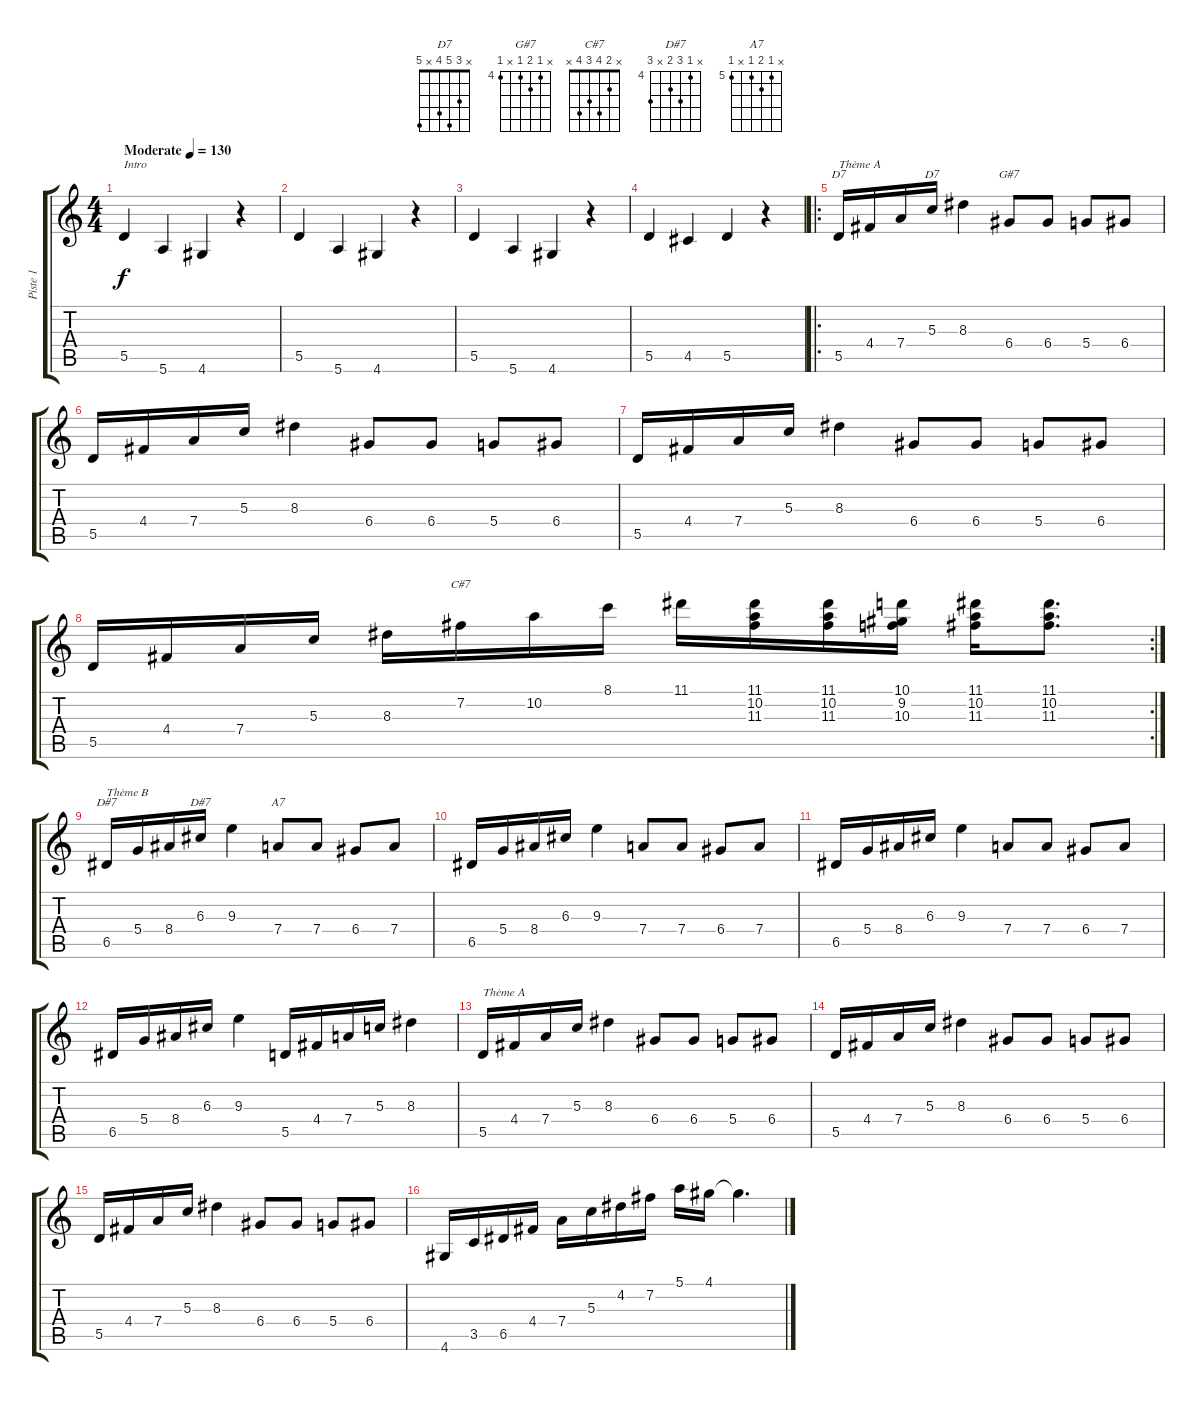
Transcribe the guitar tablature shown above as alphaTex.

\track ("Piste 1" "Piste 1") {instrument acousticguitarsteel}
\staff {score tabs}
\tuning (E4 B3 G3 D3 A2 E2) {hide}
\chord ("D7" x 3 5 4 5 x)
\chord ("D7" x 3 5 4 x 5)
\chord ("G#7" x 4 5 4 x 4) {firstfret 4}
\chord ("C#7" x 2 4 3 4 x)
\chord ("D#7" x 4 6 5 6 x) {firstfret 4}
\chord ("D#7" x 4 6 5 x 6) {firstfret 4}
\chord ("A7" x 5 6 5 x 5) {firstfret 5}
\ts (4 4)
\tempo (130 "Moderate")
\clef g2
\ks c
5.5.4{txt "Intro" dy f instrument acousticguitarsteel} 5.6.4 4.6.4 r.4 |
5.5.4 5.6.4 4.6.4 r.4 |
5.5.4 5.6.4 4.6.4 r.4 |
5.5.4 4.5.4 5.5.4 r.4 |
\ro
5.5.16{ch "D7" txt "Thème A"} 4.4.16 7.4.16 5.3.16{ch "D7"} 8.3.4 6.4.8{ch "G#7"} 6.4.8 5.4.8 6.4.8 |
5.5.16 4.4.16 7.4.16 5.3.16 8.3.4 6.4.8 6.4.8 5.4.8 6.4.8 |
5.5.16 4.4.16 7.4.16 5.3.16 8.3.4 6.4.8 6.4.8 5.4.8 6.4.8 |
\rc 2
5.5.16 4.4.16 7.4.16 5.3.16 8.3.16 7.2.16{ch "C#7"} 10.2.16 8.1.16 11.1.16 (11.1 10.2 11.3).16 (11.1 10.2 11.3).16 (10.1 9.2 10.3).16 (11.1 10.2 11.3).16 (11.1 10.2 11.3).8{d} |
6.5.16{ch "D#7" txt "Thème B"} 5.4.16 8.4.16 6.3.16{ch "D#7"} 9.3.4 7.4.8{ch "A7"} 7.4.8 6.4.8 7.4.8 |
6.5.16 5.4.16 8.4.16 6.3.16 9.3.4 7.4.8 7.4.8 6.4.8 7.4.8 |
6.5.16 5.4.16 8.4.16 6.3.16 9.3.4 7.4.8 7.4.8 6.4.8 7.4.8 |
6.5.16 5.4.16 8.4.16 6.3.16 9.3.4 5.5.16 4.4.16 7.4.16 5.3.16 8.3.4 |
5.5.16{txt "Thème A"} 4.4.16 7.4.16 5.3.16 8.3.4 6.4.8 6.4.8 5.4.8 6.4.8 |
5.5.16 4.4.16 7.4.16 5.3.16 8.3.4 6.4.8 6.4.8 5.4.8 6.4.8 |
5.5.16 4.4.16 7.4.16 5.3.16 8.3.4 6.4.8 6.4.8 5.4.8 6.4.8 |
4.6.16 3.5.16 6.5.16 4.4.16 7.4.16 5.3.16 4.2.16 7.2.16 5.1.16 4.1.16 4.1{t}.4{d}
